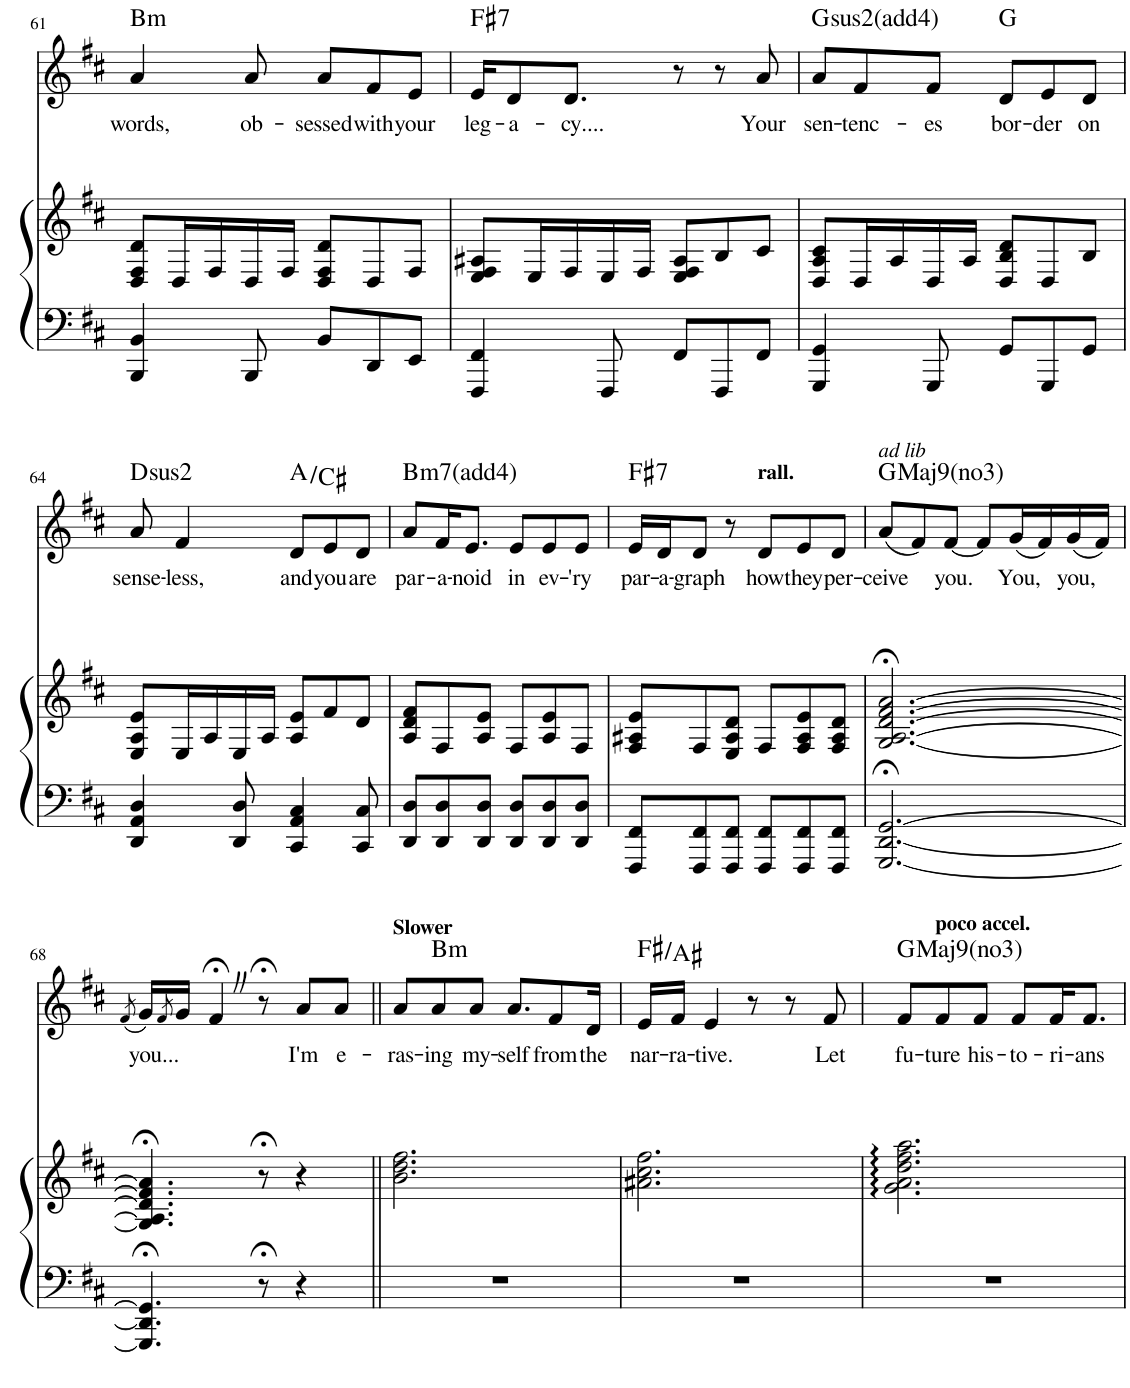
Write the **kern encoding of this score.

**kern	**kern	**kern	**text	**harte
*part2	*part2	*part1	*part1	*part1
*staff3	*staff2	*staff1	*staff1	*
*I"Piano	*	*I"Eliza	*	*
*I'Pno	*	*	*	*
!!LO:PB:g=z
*clefF4	*clefG2	*clefG2	*	*
*k[f#c#]	*k[f#c#]	*k[f#c#]	*	*
*M6/8	*M6/8	*M6/8	*	*
=61	=61	=61	=61	=61
!	!	!	!LO:LY:b	!LO:H:kt=m
4BBB/ 4BB/	8D/ 8F#/ 8d/L	4a/	words,	B:min
.	16D/L	.	.	.
.	16F#/	.	.	.
!	!	!	!LO:LY:b	!
8BBB/	16D/	8a/	ob-	.
.	16F#/JJ	.	.	.
!	!	!	!LO:LY:b	!
8BB/L	8D/ 8F#/ 8d/L	8a/L	-sessed	.
!	!	!	!LO:LY:b	!
8DD/	8D/	8f#/	with	.
!	!	!	!LO:LY:b	!
8EE/J	8F#/J	8e/J	your	.
=62	=62	=62	=62	=62
!	!	!	!LO:LY:b	!LO:H:kt=7
4FFF#/ 4FF#/	8E/ 8F#/ 8A#X/L	16e/KL	leg-	F#:7
!	!	!	!LO:LY:b	!
.	.	8d/	-a-	.
.	16E/L	.	.	.
!	!	!	!LO:LY:b	!
.	16F#/	8.d/J	-cy....	.
8FFF#/	16E/	.	.	.
.	16F#/JJ	.	.	.
8FF#/L	8E/ 8F#/ 8A#/L	8r	.	.
8FFF#/	8B/	8r	.	.
!	!	!	!LO:LY:b	!
8FF#/J	8c#/J	8a/	Your	.
=63	=63	=63	=63	=63
!	!	!	!LO:LY:b	!LO:H:kt=2
4GGG/ 4GG/	8D/ 8A/ 8c#/L	8a/L	sen-	G:(1,2,4,5)
!	!	!	!LO:LY:b	!
.	16D/L	8f#/	-tenc-	.
.	16A/	.	.	.
!	!	!	!LO:LY:b	!
8GGG/	16D/	8f#/J	-es	.
.	16A/JJ	.	.	.
!	!	!	!LO:LY:b	!
8GG/L	8D/ 8B/ 8d/L	8d/L	bor-	G:maj
!	!	!	!LO:LY:b	!
8GGG/	8D/	8e/	-der	.
!	!	!	!LO:LY:b	!
8GG/J	8B/J	8d/J	on	.
!!LO:LB:g=z
=64	=64	=64	=64	=64
!	!	!	!LO:LY:b	!LO:H:kt=2
4DD/ 4AA/ 4D/	8E/ 8A/ 8e/L	8a/	sense-	D:(1,2,5)
!	!	!	!LO:LY:b	!
.	16E/L	4f#/	-less,	.
.	16A/	.	.	.
8DD/ 8D/	16E/	.	.	.
.	16A/JJ	.	.	.
!	!	!	!LO:LY:b	!
4CC#/ 4AA/ 4C#/	8A/ 8e/L	8d/L	and	A:maj/3
!	!	!	!LO:LY:b	!
.	8f#/	8e/	you	.
!	!	!	!LO:LY:b	!
8CC#/ 8C#/	8d/J	8d/J	are	.
=65	=65	=65	=65	=65
!	!	!	!LO:LY:b	!LO:H:kt=m7
8DD/ 8D/L	8A/ 8d/ 8f#/L	8a/L	par-	B:min7(4)
!	!	!	!LO:LY:b	!
8DD/ 8D/	8F#/	16f#/K	-a-	.
!	!	!	!LO:LY:b	!
.	.	8.e/J	-noid	.
8DD/ 8D/J	8A/ 8e/J	.	.	.
!	!	!	!LO:LY:b	!
8DD/ 8D/L	8F#/L	8e/L	in	.
!	!	!	!LO:LY:b	!
8DD/ 8D/	8A/ 8e/	8e/	ev-	.
!	!	!	!LO:LY:b	!
8DD/ 8D/J	8F#/J	8e/J	-'ry	.
=66	=66	=66	=66	=66
!	!	!	!LO:LY:b	!LO:H:kt=7
8FFF#/ 8FF#/L	8F#/ 8A#X/ 8e/L	16e/LL	par-	F#:7
!	!	!	!LO:LY:b	!
.	.	16d/J	-a-	.
!	!	!	!LO:LY:b	!
8FFF#/ 8FF#/	8F#/	8d/J	-graph	.
8FFF#/ 8FF#/J	8E/ 8A#/ 8d/J	8r	.	.
!	!	!LO:TX:a:B:t=rall.	!	!
!	!	!	!LO:LY:b	!
8FFF#/ 8FF#/L	8F#/L	8d/L	how	.
!	!	!	!LO:LY:b	!
8FFF#/ 8FF#/	8F#/ 8A#/ 8e/	8e/	they	.
!	!	!	!LO:LY:b	!
8FFF#/ 8FF#/J	8F#/ 8A#/ 8d/J	8d/J	per-	.
=67	=67	=67	=67	=67
!	!	!LO:TX:a:i:t=ad lib	!	!
!	!	!	!LO:LY:b	!LO:H:kt=Maj9
[2.GGG/;< [2.DD/;< [2.GG/;<	[2.G/;< [2.A/;< [2.d/;< [2.f#/;< [2.a/;<	(8a/L	-ceive	G:maj9(*3)
.	.	8f#/)	.	.
!	!	!	!LO:LY:b	!
.	.	[8f#/J	you.	.
.	.	8f#/L]	.	.
!	!	!	!LO:LY:b	!
.	.	(16g/L	You,	.
.	.	16f#/)	.	.
!	!	!	!LO:LY:b	!
.	.	(16g/	you,	.
.	.	16f#/JJ)	.	.
!!LO:LB:g=z
=68	=68	=68	=68	=68
.	.	(8qf#/	.	.
!	!	!	!LO:LY:b	!
4.GGG/];< 4.DD/];< 4.GG/];<	4.G/];< 4.A/];< 4.d/];< 4.f#/];< 4.a/];<	16g/LL)	you...	.
.	.	8qf#/	.	.
.	.	16g/JJ	.	.
.	.	4f#;<Z/	.	.
8r;<	8r;<	8r;<	.	.
!	!	!	!LO:LY:b	!
4r	4r	8a/L	I'm	.
!	!	!	!LO:LY:b	!
.	.	8a/J	e-	.
=69||	=69||	=69||	=69||	=69||
!	!	!LO:TX:a:B:t=Slower	!	!
!	!	!	!LO:LY:b	!
2.r	2.b\ 2.dd\ 2.ff#\	8a/L	-ras-	.
!	!	!	!LO:LY:b	!LO:H:kt=m
.	.	8a/	-ing	B:min
!	!	!	!LO:LY:b	!
.	.	8a/J	my-	.
!	!	!	!LO:LY:b	!
.	.	8.a/L	-self	.
!	!	!	!LO:LY:b	!
.	.	8f#/	from	.
!	!	!	!LO:LY:b	!
.	.	16d/Jk	the	.
=70	=70	=70	=70	=70
!	!	!	!LO:LY:b	!
2.r	2.a#X\ 2.cc#\ 2.ff#\	16e/LL	nar-	F#:maj/3
!	!	!	!LO:LY:b	!
.	.	16f#/JJ	-ra-	.
!	!	!	!LO:LY:b	!
.	.	4e/	-tive.	.
.	.	8r	.	.
.	.	8r	.	.
!	!	!	!LO:LY:b	!
.	.	8f#/	Let	.
=71	=71	=71	=71	=71
!	!	!	!LO:LY:b	!LO:H:kt=Maj9
2.r	2.g\ 2.a\ 2.dd\ 2.ff#\ 2.aa\	8f#/L	fu-	G:maj9(*3)
!	!	!LO:TX:a:B:t=poco accel.	!	!
!	!	!	!LO:LY:b	!
.	.	8f#/	-ture	.
!	!	!	!LO:LY:b	!
.	.	8f#/J	his-	.
!	!	!	!LO:LY:b	!
.	.	8f#/L	-to-	.
!	!	!	!LO:LY:b	!
.	.	16f#/K	-ri-	.
!	!	!	!LO:LY:b	!
.	.	8.f#/J	-ans	.
=	=	=	=	=
*-	*-	*-	*-	*-
